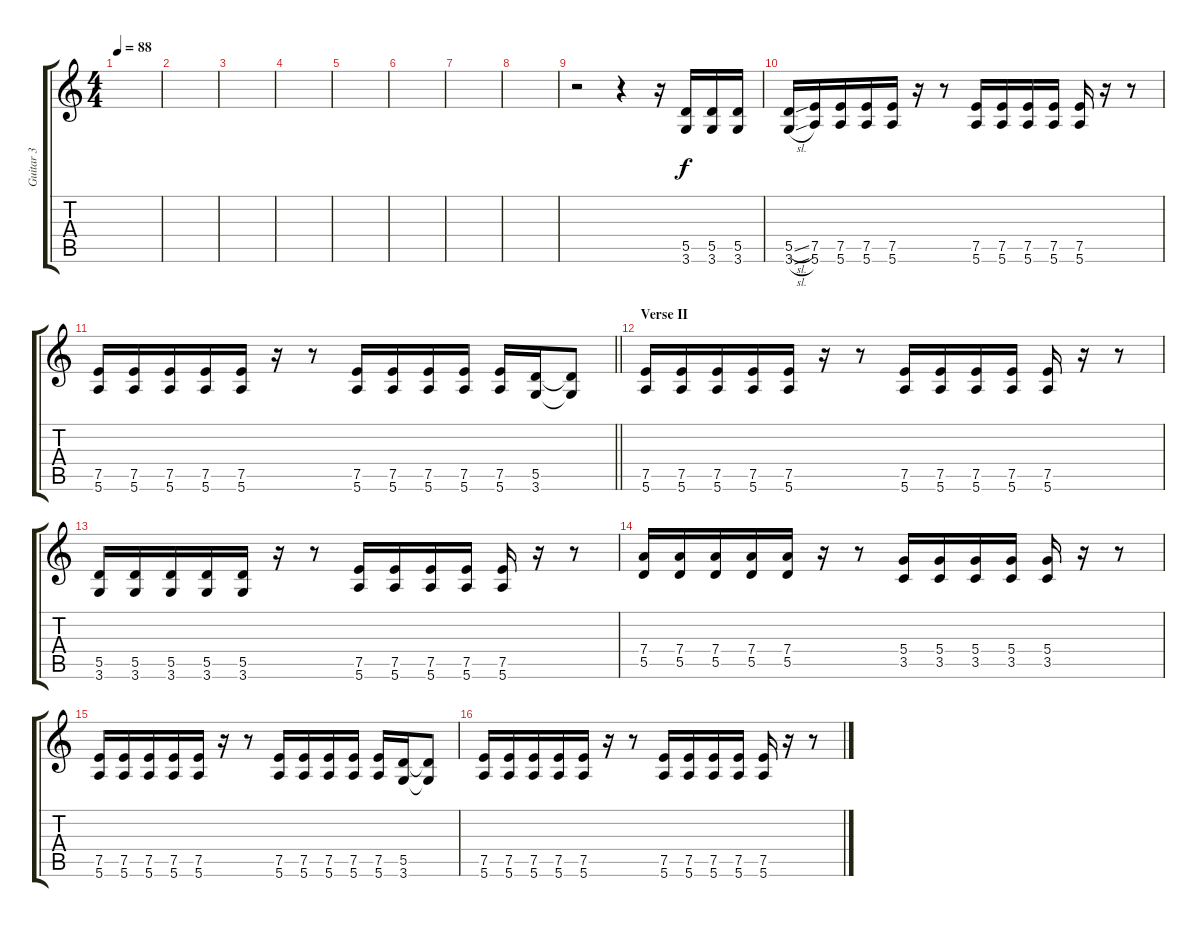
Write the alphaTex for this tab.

\track ("Guitar 3" "Guitar 3") {instrument distortionguitar}
\staff {score tabs}
\tuning (E4 B3 G3 D3 A2 E2) {hide}
\ts (4 4)
\tempo 88
\clef g2
\ks aminor
|
|
|
|
|
|
|
|
r.2 r.4{beam merge} r.16{beam merge} (5.5 3.6).16 (5.5 3.6).16 (5.5 3.6).16 |
(5.5{sl} 3.6{sl}).16{beam merge} (7.5 5.6).16{beam merge} (7.5 5.6).16 (7.5 5.6).16{beam merge} (7.5 5.6).16 r.16{beam merge} r.8 (7.5 5.6).16 (7.5 5.6).16 (7.5 5.6).16 (7.5 5.6).16 (7.5 5.6).16 r.16 r.8 |
\barLineRight lightlight
(7.5 5.6).16{beam merge} (7.5 5.6).16{beam merge} (7.5 5.6).16 (7.5 5.6).16{beam merge} (7.5 5.6).16 r.16{beam merge} r.8 (7.5 5.6).16 (7.5 5.6).16 (7.5 5.6).16 (7.5 5.6).16 (7.5 5.6).16 (5.5 3.6).16 (5.5{t} 3.6{t}).8 |
\section ("" "Verse II")
(7.5 5.6).16{beam merge} (7.5 5.6).16{beam merge} (7.5 5.6).16 (7.5 5.6).16{beam merge} (7.5 5.6).16 r.16{beam merge} r.8 (7.5 5.6).16 (7.5 5.6).16 (7.5 5.6).16 (7.5 5.6).16 (7.5 5.6).16 r.16 r.8 |
(5.5 3.6).16{beam merge} (5.5 3.6).16{beam merge} (5.5 3.6).16 (5.5 3.6).16{beam merge} (5.5 3.6).16 r.16{beam merge} r.8 (7.5 5.6).16 (7.5 5.6).16 (7.5 5.6).16 (7.5 5.6).16 (7.5 5.6).16 r.16 r.8 |
(7.4 5.5).16{beam merge} (7.4 5.5).16{beam merge} (7.4 5.5).16 (7.4 5.5).16{beam merge} (7.4 5.5).16 r.16{beam merge} r.8 (5.4 3.5).16 (5.4 3.5).16 (5.4 3.5).16 (5.4 3.5).16 (5.4 3.5).16 r.16 r.8 |
(7.5 5.6).16{beam merge} (7.5 5.6).16{beam merge} (7.5 5.6).16 (7.5 5.6).16{beam merge} (7.5 5.6).16 r.16{beam merge} r.8 (7.5 5.6).16 (7.5 5.6).16 (7.5 5.6).16 (7.5 5.6).16 (7.5 5.6).16 (5.5 3.6).16 (5.5{t} 3.6{t}).8 |
(7.5 5.6).16{beam merge} (7.5 5.6).16{beam merge} (7.5 5.6).16 (7.5 5.6).16{beam merge} (7.5 5.6).16 r.16{beam merge} r.8 (7.5 5.6).16 (7.5 5.6).16 (7.5 5.6).16 (7.5 5.6).16 (7.5 5.6).16 r.16 r.8
